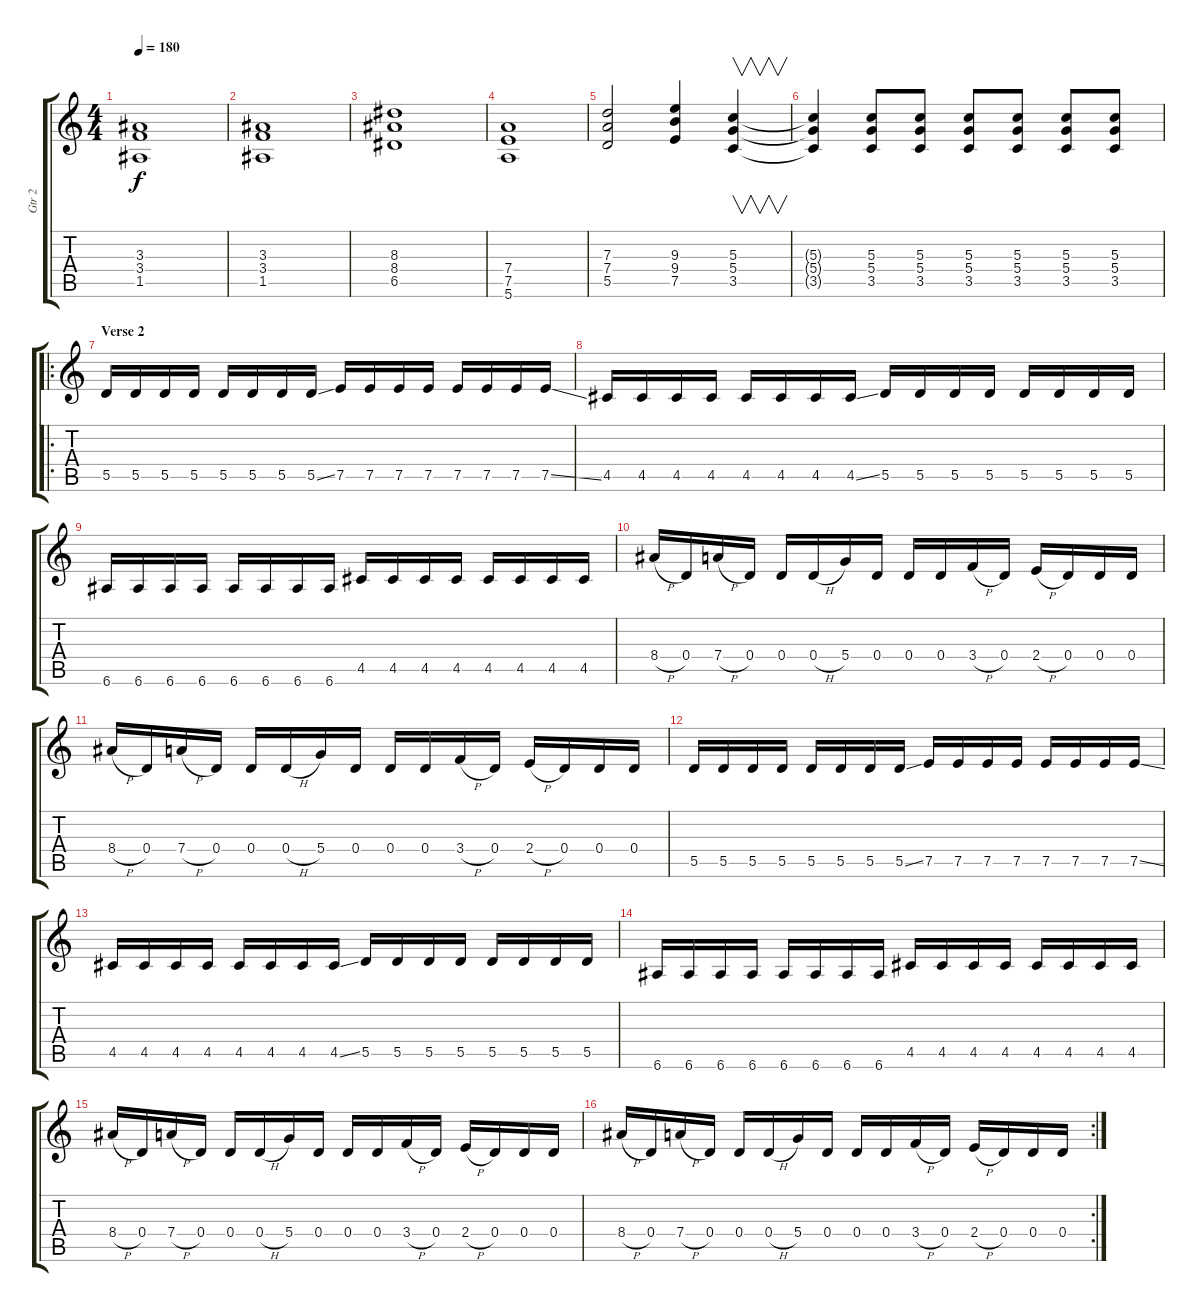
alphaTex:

\track ("Gtr 2" "Gtr 2") {instrument overdrivenguitar}
\staff {score tabs}
\tuning (E4 B3 G3 D3 A2 E2) {hide}
\ts (4 4)
\tempo 180
\clef g2
\ks c
(3.3 3.4 1.5).1{dy f} |
(3.3 3.4 1.5).1 |
(8.3 8.4 6.5).1 |
(7.4 7.5 5.6).1 |
(7.3 7.4 5.5).2 (9.3 9.4 7.5).4 (5.3 5.4 3.5).4{v} |
(5.3{t} 5.4{t} 3.5{t}).4 (5.3 5.4 3.5).8 (5.3 5.4 3.5).8 (5.3 5.4 3.5).8 (5.3 5.4 3.5).8 (5.3 5.4 3.5).8 (5.3 5.4 3.5).8 |
\ro
\section ("" "Verse 2")
5.5.16 5.5.16 5.5.16 5.5.16 5.5.16 5.5.16 5.5.16 5.5{ss}.16 7.5.16 7.5.16 7.5.16 7.5.16 7.5.16 7.5.16 7.5.16 7.5{ss}.16 |
4.5.16 4.5.16 4.5.16 4.5.16 4.5.16 4.5.16 4.5.16 4.5{ss}.16 5.5.16 5.5.16 5.5.16 5.5.16 5.5.16 5.5.16 5.5.16 5.5.16 |
6.6.16 6.6.16 6.6.16 6.6.16 6.6.16 6.6.16 6.6.16 6.6.16 4.5.16 4.5.16 4.5.16 4.5.16 4.5.16 4.5.16 4.5.16 4.5.16 |
8.4{h}.16 0.4.16 7.4{h}.16 0.4.16 0.4.16 0.4{h}.16 5.4.16 0.4.16 0.4.16 0.4.16 3.4{h}.16 0.4.16 2.4{h}.16 0.4.16 0.4.16 0.4.16 |
8.4{h}.16 0.4.16 7.4{h}.16 0.4.16 0.4.16 0.4{h}.16 5.4.16 0.4.16 0.4.16 0.4.16 3.4{h}.16 0.4.16 2.4{h}.16 0.4.16 0.4.16 0.4.16 |
5.5.16 5.5.16 5.5.16 5.5.16 5.5.16 5.5.16 5.5.16 5.5{ss}.16 7.5.16 7.5.16 7.5.16 7.5.16 7.5.16 7.5.16 7.5.16 7.5{ss}.16 |
4.5.16 4.5.16 4.5.16 4.5.16 4.5.16 4.5.16 4.5.16 4.5{ss}.16 5.5.16 5.5.16 5.5.16 5.5.16 5.5.16 5.5.16 5.5.16 5.5.16 |
6.6.16 6.6.16 6.6.16 6.6.16 6.6.16 6.6.16 6.6.16 6.6.16 4.5.16 4.5.16 4.5.16 4.5.16 4.5.16 4.5.16 4.5.16 4.5.16 |
8.4{h}.16 0.4.16 7.4{h}.16 0.4.16 0.4.16 0.4{h}.16 5.4.16 0.4.16 0.4.16 0.4.16 3.4{h}.16 0.4.16 2.4{h}.16 0.4.16 0.4.16 0.4.16 |
\rc 2
8.4{h}.16 0.4.16 7.4{h}.16 0.4.16 0.4.16 0.4{h}.16 5.4.16 0.4.16 0.4.16 0.4.16 3.4{h}.16 0.4.16 2.4{h}.16 0.4.16 0.4.16 0.4.16
